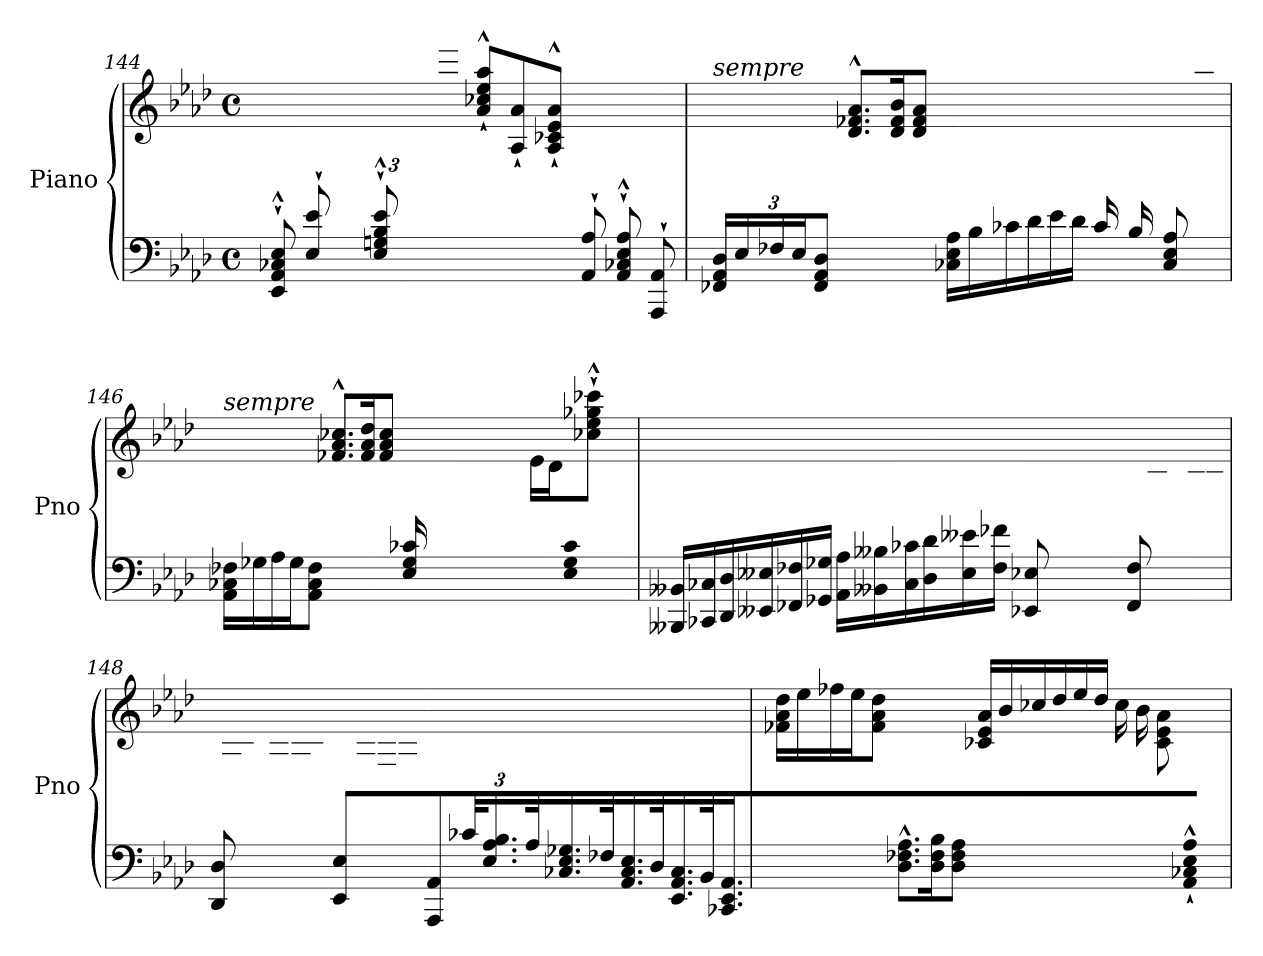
**kern	**kern
*part1	*part1
*staff2	*staff1
*I"Piano	*
*I'Pno	*
*clefF4	*clefG2
*k[b-e-a-d-]	*k[b-e-a-d-]
*M4/4	*M4/4
*met(c)	*met(c)
*Xtuplet	*
=144	=144
*^	*
12EE-/`^^ 12AA-/`^^ 12C-X/`^^ 12E-/`^^L	1ryy	6ryy
12E-/` 12e-/`	.	.
12ryy	.	12e-\` 12ee-\`J
12E-/`^^ 12Gn/`^^ 12B-/`^^ 12e-/`^^L	.	12ryy
12%5ryy	.	12e-\` 12ee-\`
.	.	12ee-\` 12eee-\`J
*	*	*Xtuplet
.	.	12a-/`^^ 12cc-X/`^^ 12ee-/`^^ 12aa-/`^^L
.	.	12A-/` 12a-/`
.	.	12A-/`^^ 12c-X/`^^ 12e-/`^^ 12a-/`^^J
12AA-/` 12A-/`L	.	4ryy
12AA-/`^^ 12C-X/`^^ 12E-/`^^ 12A-/`^^	.	.
12AAA-/` 12AA-/`J	.	.
*v	*v	*
!!LO:PB:g=z
=145	=145
*tuplet	*
*	*^
!	!LO:TX:a:i:t=sempre	!
24FF-X/ 24AA-/ 24D-/LL	4ryy	12%11ryy
24E-/	.	.
24F-X/	.	.
24E-/J	.	.
12FF-/ 12AA-/ 12D-/J	.	.
4ryy	12.d-/^^ 12.f-X/^^ 12.a-/^^L	.
.	24d-/ 24f-/ 24b-/K	.
.	12d-/ 12f-/ 12a-/J	.
*Xtuplet	*	*
24C-X\ 24E-\ 24A-\LL	2ryy	.
24B-\	.	.
24c-X\	.	.
24d-\	.	.
24e-\	.	.
24d-\JJ	.	.
24c-/LL	.	.
24B-/J	.	.
12C-/ 12E-/ 12A-/	.	.
12ryy	.	12a-\`^^ 12cc-X\`^^ 12ee-\`^^ 12aa-\`^^J
=146	=146	=146
!	!LO:TX:a:i:t=sempre	!
24AA-\ 24C-X\ 24F-X\LL	4ryy	24%13ryy
24G-X\	.	.
24A-\	.	.
24G-\J	.	.
12AA-\ 12C-\ 12F-\J	.	.
4ryy	12.f-X/^^ 12.a-/^^ 12.cc-X/^^L	.
.	24f-/ 24a-/ 24dd-/K	.
.	12f-/ 12a-/ 12cc-/J	.
24E-/ 24G-/ 24c-X/LL	2ryy	.
24%7ryy	.	24d-X\
.	.	24e-\
.	.	24f\
.	.	24g-X\
.	.	24f\JJ
.	.	24e-\LL
.	.	24d-\J
12E-/ 12G-/ 12c-/	.	12ryy
12ryy	.	12cc-X\`^^ 12ee-\`^^ 12gg-X\`^^ 12ccc-X\`^^J
!!LO:LB:g=z	!!
=147	=147	=147
24BBB--X/ 24BB--X/LL	1ryy	12%7ryy
24CC-X/ 24C-X/	.	.
24DD-/ 24D-/	.	.
24EE--X/ 24E--X/	.	.
24FF-X/ 24F-X/	.	.
24GG-X/ 24G-X/JJ	.	.
24AA-\ 24A-\LL	.	.
24BB--X\ 24B--X\	.	.
24C-\ 24c-X\	.	.
24D-\ 24d-\	.	.
24E--\ 24e--X\	.	.
24F-\ 24f-X\JJ	.	.
12EE-X/ 12E-X/L	.	.
6ryy	.	24gn\ 24b-\ 24ff-X\L
.	.	24e--\J
.	.	12g\ 12b-\ 12dd-\J
12FF-/ 12F-/L	.	12ryy
6ryy	.	24c-X\ 24f-X\ 24cc-X\L
.	.	24B--\J
.	.	12c-\ 12f-\ 12a-\J
!!LO:LB:g=z	!!
=148	=148	=148
12DD-/ 12D-/L	1ryy	12ryy
6ryy	.	24A-\ 24B-\ 24d-\ 24a-\L
.	.	24G-X\J
.	.	12A-\ 12B-\ 12d-\ 12f-X\J
12EE-/ 12E-/L	.	12ryy
6ryy	.	24Gn\ 24B-\ 24f-\L
.	.	24E-\J
.	.	12G\ 12B-\ 12d-\J
*tuplet	*	*
*Xbrackettup	*	*
12AAA-/ 12AA-/L	.	2ryy
48c-X/KL	.	.
24.E-/ 24.A-/ 24.B-/	.	.
48A-/K	.	.
24.C-X/ 24.E-/ 24.G-X/JJ	.	.
*Xtuplet	*	*
48F-X/KLL	.	.
24.AA-/ 24.C-/ 24.E-/	.	.
48D-/K	.	.
24.EE-/ 24.AA-/ 24.C-/	.	.
48BB-/K	.	.
24.CC-X/ 24.EE-/ 24.AA-/JJ	.	.
*	*v	*v
!!LO:LB:g=z
=149	=149
*^	*
12%11ryy	4ryy	24f-X\ 24a-\ 24dd-\LL
.	.	24ee-\
.	.	24ff-X\
.	.	24ee-\J
.	.	12f-\ 12a-\ 12dd-\J
.	12.D-\^^ 12.F-X\^^ 12.A-\^^L	4ryy
.	24D-\ 24F-\ 24B-\K	.
.	12D-\ 12F-\ 12A-\J	.
.	2ryy	24c-X/ 24e-/ 24a-/LL
.	.	24b-/
.	.	24cc-X/
.	.	24dd-/
.	.	24ee-/
.	.	24dd-/JJ
.	.	24cc-\LL
.	.	24b-\J
.	.	12c-\ 12e-\ 12a-\
12AA-/`^^ 12C-X/`^^ 12E-/`^^ 12A-/`^^J	.	12ryy
*v	*v	*
=	=
*-	*-
